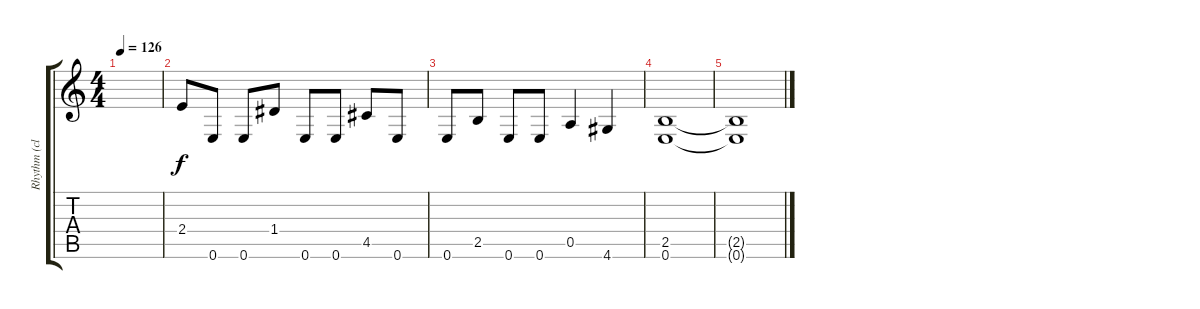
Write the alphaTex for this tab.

\track ("Rhythm (clean tone)" "Rhythm (cl") {instrument electricguitarjazz}
\staff {score tabs}
\tuning (E4 B3 G3 D3 A2 E2) {hide}
\ts (4 4)
\tempo 126
\clef g2
\ks c
|
2.4.8 0.6.8 0.6.8 1.4.8 0.6.8 0.6.8 4.5.8 0.6.8 |
0.6.8 2.5.8 0.6.8 0.6.8 0.5.4 4.6.4 |
(2.5 0.6).1 |
(2.5{t} 0.6{t}).1
